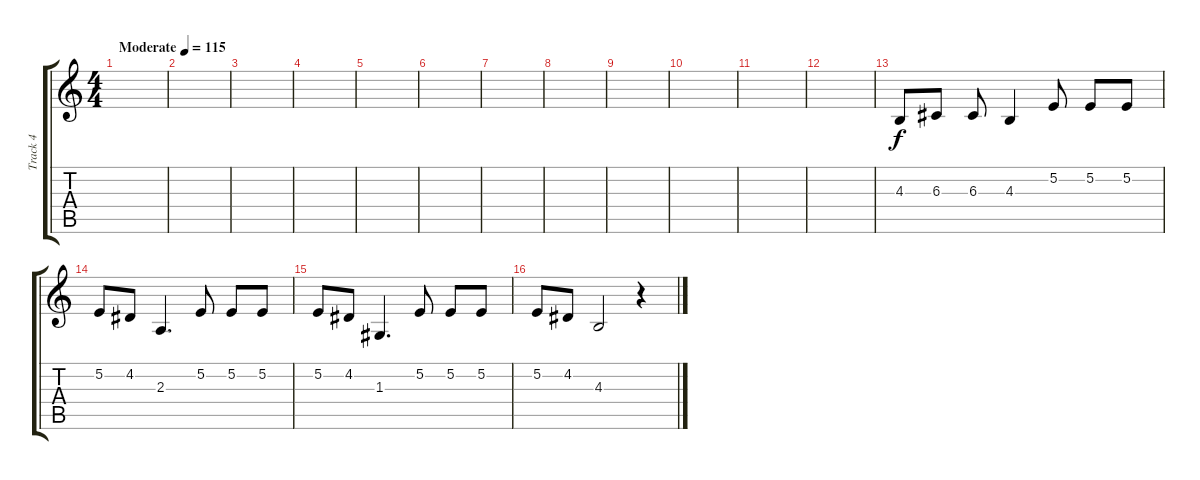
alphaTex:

\track ("Track 4" "Track 4") {instrument stringensemble1 bank 2}
\staff {score tabs}
\tuning (E4 B3 G3 D3 A2 E2) {hide}
\ts (4 4)
\tempo (115 "Moderate")
\clef g2
\ks c
|
|
|
|
|
|
|
|
|
|
|
|
4.3.8 6.3.8 6.3.8 4.3.4 5.2.8 5.2.8 5.2.8 |
5.2.8 4.2.8 2.3.4{d} 5.2.8 5.2.8 5.2.8 |
5.2.8 4.2.8 1.3.4{d} 5.2.8 5.2.8 5.2.8 |
5.2.8 4.2.8 4.3.2 r.4
